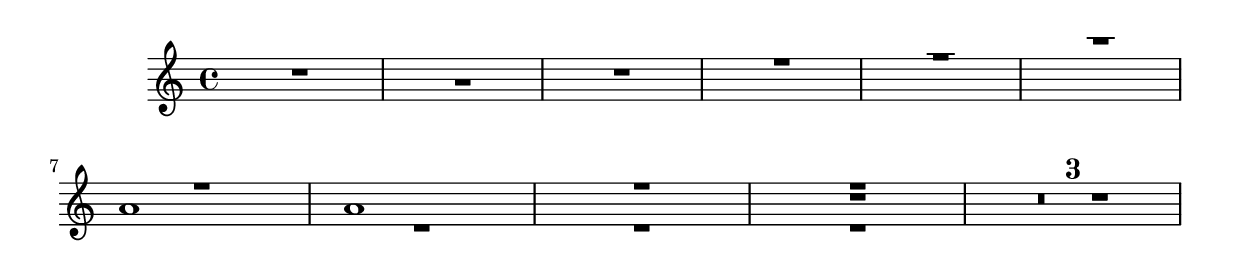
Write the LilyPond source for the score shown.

%% DO NOT EDIT this file manually; it is automatically
%% generated from LSR http://lsr.di.unimi.it
%% Make any changes in LSR itself, or in Documentation/snippets/new/ ,
%% and then run scripts/auxiliar/makelsr.py
%%
%% This file is in the public domain.
\version "2.19.20"

\header {
  lsrtags = "rhythms, tweaks-and-overrides"

  texidoc = "
Unlike ordinary rests, there is no predefined command to change the
staff position of a multi-measure rest symbol of either form by
attaching it to a note.  However, in polyphonic music multi-measure
rests in odd-numbered and even-numbered voices are vertically
separated. The positioning of multi-measure rests can be controlled as
follows:

"
  doctitle = "Positioning multi-measure rests"
} % begin verbatim

\relative c'' {
  % Multi-measure rests by default are set under the fourth line
  R1
  % They can be moved using an override
  \override MultiMeasureRest.staff-position = #-2
  R1
  \override MultiMeasureRest.staff-position = #0
  R1
  \override MultiMeasureRest.staff-position = #2
  R1
  \override MultiMeasureRest.staff-position = #3
  R1
  \override MultiMeasureRest.staff-position = #6
  R1
  \revert MultiMeasureRest.staff-position
  \break

  % In two Voices, odd-numbered voices are under the top line
  << { R1 } \\ { a1 } >>
  % Even-numbered voices are under the bottom line
  << { a1 } \\ { R1 } >>
  % Multi-measure rests in both voices remain separate
  << { R1 } \\ { R1 } >>

  % Separating multi-measure rests in more than two voices
  % requires an override
  << { R1 } \\ { R1 } \\
     \once \override MultiMeasureRest.staff-position = #0
     { R1 }
  >>

  % Using compressed bars in multiple voices requires another override
  % in all voices to avoid multiple instances being printed
  \compressMMRests
  <<
   \revert MultiMeasureRest.direction
    { R1*3 }
    \\
   \revert MultiMeasureRest.direction
    { R1*3 }
  >>
}
